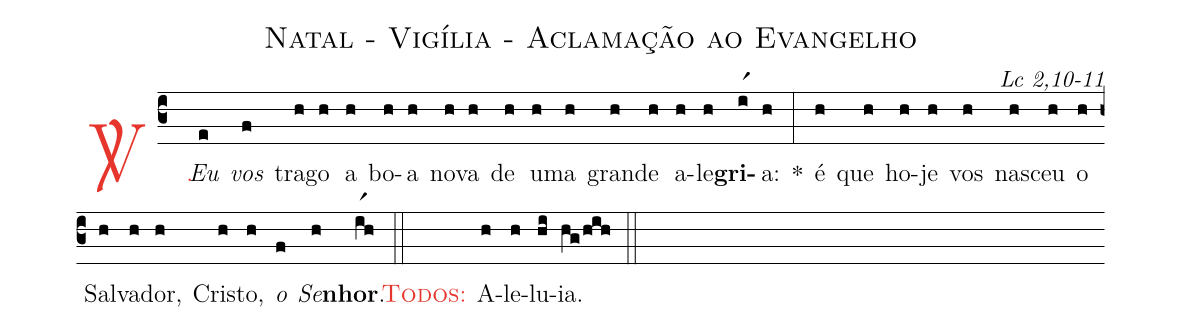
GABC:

name: Natal - Vigília - Aclamação ao Evangelho;
commentary: Lc 2,10-11;
%%
(c3)

<c><sp>V/</sp>.</c>() <i>Eu</i>(e) <i>vos</i>(f) tra(h)go(h) a(h) bo(h)a(h) no(h)va(h) de(h) u(h)ma(h) gran(h)de(h) a(h)le(h)<b>gri</b>(ir1)a:(h) *(:) é(h) que(h) ho(h)je(h) vos(h) nas(h)ceu(h) o(h) Sal(h)va(h)dor,(h) Cris(h)to,(h) <i>o</i>(f) <i>Se</i>(h)<b>nhor</b>.(ir1h)

(::)

<c><sc>Todos</sc>:</c>() A(h)le(h)lu(hi)ia.(hg/hih)

(::)
